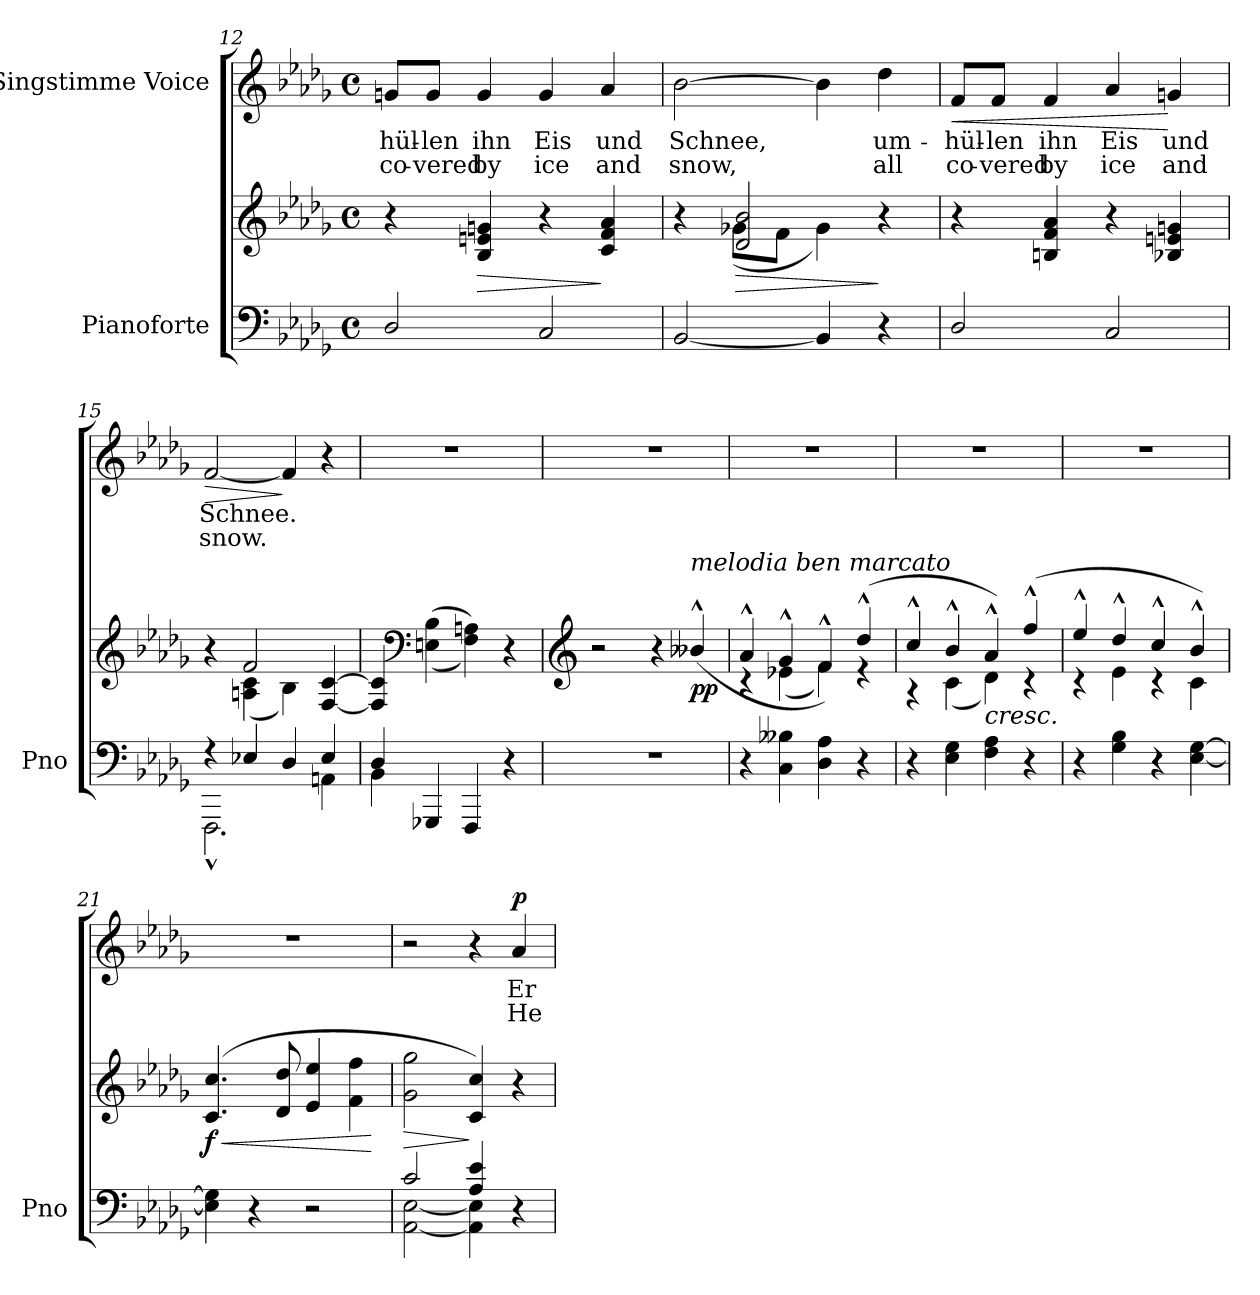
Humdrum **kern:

**kern	**kern	**dynam	**kern	**text	**text	**dynam
*part2	*part2	*part2	*part1	*part1	*part1	*part1
*staff3	*staff2	*staff2/3	*staff1	*staff1	*staff1	*staff1
*I"Pianoforte	*	*	*I"Singstimme Voice	*	*	*
*I'Pno	*	*	*	*	*	*
*clefF4	*clefG2	*	*clefG2	*	*	*
*k[b-e-a-d-g-]	*k[b-e-a-d-g-]	*	*k[b-e-a-d-g-]	*	*	*
*M4/4	*M4/4	*	*M4/4	*	*	*
*met(c)	*met(c)	*	*met(c)	*	*	*
=12	=12	=12	=12	=12	=12	=12
!	!	!	!	!LO:LY:b	!LO:LY:b	!
2D-/	4r	.	8gn/L	-hül-	co-	.
!	!	!	!	!LO:LY:b	!LO:LY:b	!
.	.	.	8g/J	-len	-vered	.
!	!	!LO:HP:b	!	!LO:LY:b	!LO:LY:b	!
.	4B-/ 4en/ 4gn/	>	4g/	ihn	by	.
!	!	!	!	!LO:LY:b	!LO:LY:b	!
2C/	4r	.	4g/	Eis	ice	.
!	!	!	!	!LO:LY:b	!LO:LY:b	!
.	4c/ 4f/ 4a-/	]	4a-/	und	and	.
=13	=13	=13	=13	=13	=13	=13
*	*^	*	*	*	*	*
!	!	!	!	!	!LO:LY:b	!LO:LY:b	!
[2BB-/	4r	4ryy	.	[2b-\	Schnee,	snow,	.
!	!	!	!LO:HP:b	!	!	!	!
.	2d-/ 2b-/	(>8g-X\L	>	.	.	.	.
.	.	8f\J	.	.	.	.	.
4BB-/]	.	4g-\)	.	4b-\]	.	.	.
!	!	!	!	!	!LO:LY:b	!LO:LY:b	!
4r	4r	4ryy	]	4dd-\	um-	all	.
=14	=14	=14	=14	=14	=14	=14	=14
!	!	!	!	!	!LO:LY:b	!LO:LY:b	!LO:HP:b
*	*v	*v	*	*	*	*	*
2D-/	4r	.	8f/L	-hül-	co-	<
!	!	!	!	!LO:LY:b	!LO:LY:b	!
.	.	.	8f/J	-len	-vered	.
!	!	!	!	!LO:LY:b	!LO:LY:b	!
.	4Bn/ 4f/ 4a-/	.	4f/	ihn	by	.
!	!	!	!	!LO:LY:b	!LO:LY:b	!
2C/	4r	.	4a-/	Eis	ice	.
!	!	!	!	!LO:LY:b	!LO:LY:b	!
.	4B-X/ 4en/ 4gn/	.	4gn/	und	and	[
!!LO:LB:g=z
=15	=15	=15	=15	=15	=15	=15
*^	*^	*	*	*	*	*
!	!	!	!	!	!	!LO:LY:b	!LO:LY:b	!LO:HP:b
4r	2.FFF^^\	4r	4ryy	.	[2f/	Schnee.	snow.	>
4E-X/	.	2f/	(<4An\ 4c\	.	.	.	.	.
4D-/	.	.	4B-\)	.	4f/]	.	.	]
4E-/	4AAn\	[4F/ [4c/	4ryy	.	4r	.	.	.
*	*	*v	*v	*	*	*	*	*
=16	=16	=16	=16	=16	=16	=16	=16
4D-/	4BB-\	4F/] 4c/]	.	1r	.	.	.
*	*	*clefF4	*	*	*	*	*
4GGG-X/	2.ryy	(<(>4En\ 4B-\	.	.	.	.	.
4FFF/	.	4F\ 4An\))	.	.	.	.	.
4r	.	4r	.	.	.	.	.
*v	*v	*	*	*	*	*	*
=17	=17	=17	=17	=17	=17	=17
*	*clefG2	*	*	*	*	*
1r	2r	.	1r	.	.	.
.	4r	.	.	.	.	.
!	!LO:TX:a:i:t=melodia ben marcato	!	!	!	!	!
!	!	!LO:DY:b	!	!	!	!
.	(>4b--X^^/	pp	.	.	.	.
=18	=18	=18	=18	=18	=18	=18
*	*^	*	*	*	*	*
4r	4a-^^/	4r	.	1r	.	.	.
4C\ 4B--X\	4g-^^/	(<4e-X\	.	.	.	.	.
4D-\ 4A-\	4f^^/)	4f\)	.	.	.	.	.
4r	(>4dd-^^/	4r	.	.	.	.	.
=19	=19	=19	=19	=19	=19	=19	=19
4r	4cc^^/	4r	.	1r	.	.	.
4E-\ 4G-\	4b-^^/	(<4c\	.	.	.	.	.
!	!LO:TX:b:i:t=cresc.	!	!	!	!	!	!
4F\ 4A-\	4a-^^/)	4d-\)	.	.	.	.	.
4r	(>4ff^^/	4r	.	.	.	.	.
=20	=20	=20	=20	=20	=20	=20	=20
4r	4ee-^^/	4r	.	1r	.	.	.
4G-\ 4B-\	4dd-^^/	4e-\	.	.	.	.	.
4r	4cc^^/	4r	.	.	.	.	.
[4E-\ [4G-\	4b-^^/)	4c\	.	.	.	.	.
=21	=21	=21	=21	=21	=21	=21	=21
!	!	!	!LO:HP:b	!	!	!	!
!	!	!	!LO:DY:n=1:b	!	!	!	!
*	*v	*v	*	*	*	*	*
4E-\] 4G-\]	(>4.c/ 4.cc/	< f	1r	.	.	.
4r	.	.	.	.	.	.
.	8d-/ 8dd-/	.	.	.	.	.
2r	4e-/ 4ee-/	.	.	.	.	.
.	4f\ 4ff\	.	.	.	.	.
.	.	[	.	.	.	.
!!LO:PB:g=z
=22	=22	=22	=22	=22	=22	=22
*^	*	*	*	*	*	*
!	!	!	!LO:HP:b	!	!	!	!
2c/	[2AA-\ [2E-\	2g-\ 2gg-\	>	2r	.	.	.
4A-/ 4e-/	4AA-\] 4E-\]	4c/ 4cc/)	]	4r	.	.	.
!	!	!	!	!	!LO:LY:b	!LO:LY:b	!LO:DY:a
4r	4ryy	4r	.	4a-/	Er	He	p
*v	*v	*	*	*	*	*	*
=	=	=	=	=	=	=
*-	*-	*-	*-	*-	*-	*-
